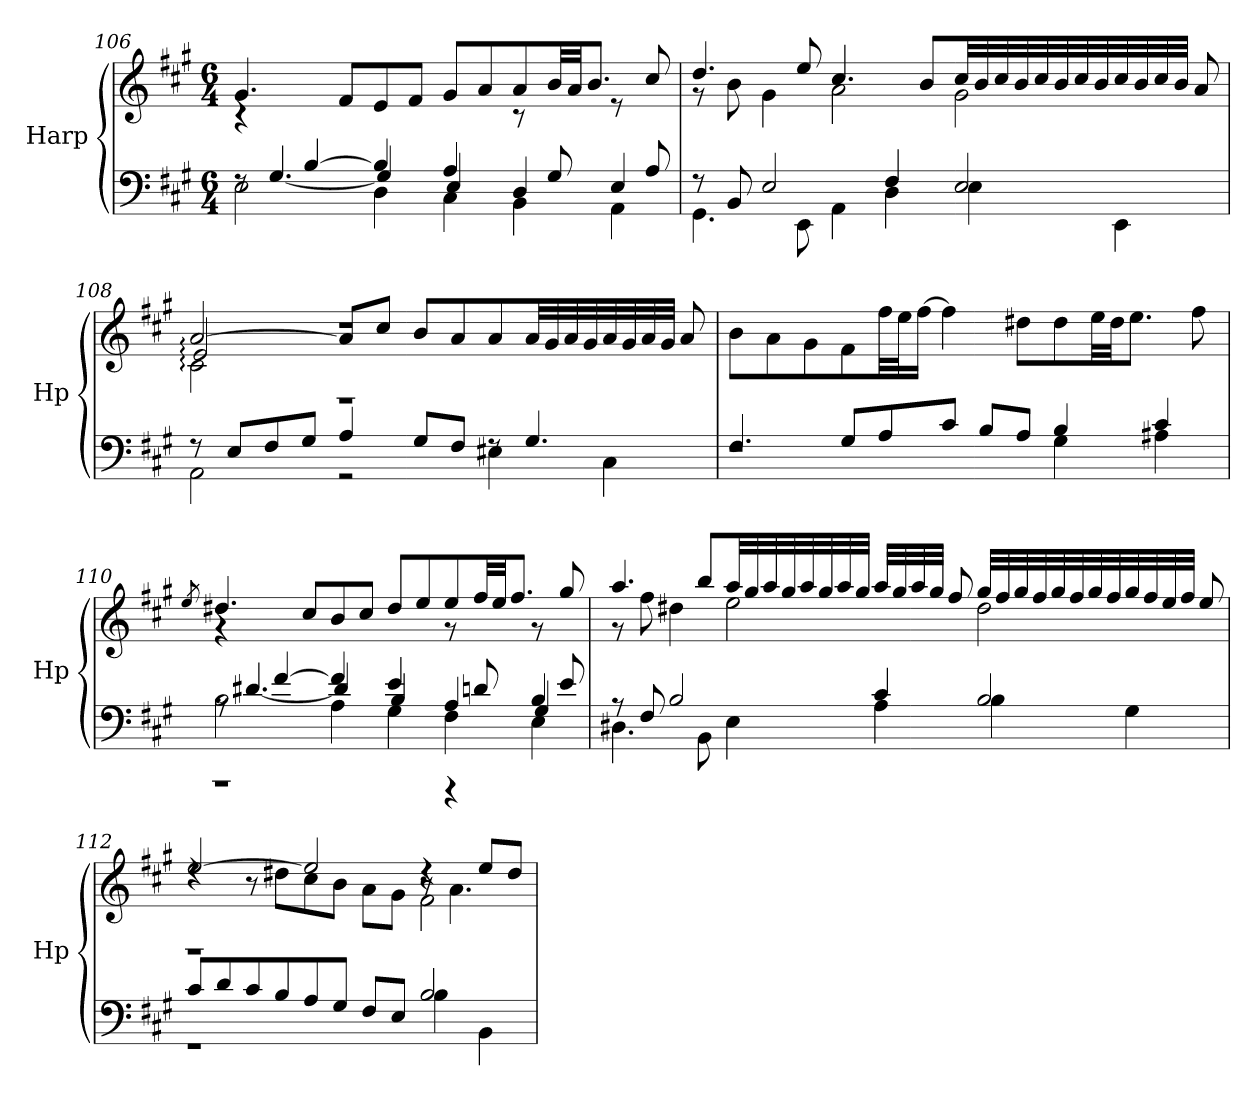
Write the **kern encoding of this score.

**kern	**kern
*part1	*part1
*staff2	*staff1
*I"Harp	*
*I'Hp	*
*clefF4	*clefG2
*k[f#c#g#]	*k[f#c#g#]
*M6/4	*M6/4
=106	=106
*^	*^
*	*^	*	*
4ryy	8rF	2E\	4.g#/	4rc
.	[4.G#/	.	.	.
[4B/	.	.	.	2.ryy
.	.	.	8f#/L	.
4B/]	4G#/]	4D\	8e/	.
.	.	.	8f#/J	.
4A/	4E/	4C#\	8g#/L	.
.	.	.	8a/	.
8ryy	4D/	4BB\	8a/	8rc
8G#/	.	.	32b/LL	8ryy
.	.	.	32a/JJ	.
.	.	.	8.b/J	.
8ryy	4E/	4AA\	.	8re
8A/	.	.	8cc#/	8ryy
*	*v	*v	*	*
!!LO:LB:g=z	!!
=107	=107	=107	=107
8r	4.GG#\	4.dd/	8r
8BB/	.	.	8b\
2E/	.	.	4g#\
.	8EE\	8ee/	.
.	4AA\	4.cc#/	2a\
4F#/	4D\	.	.
.	.	8b/L	.
2E/	4E\	32cc#/LL	2g#\
.	.	32b/	.
.	.	32cc#/	.
.	.	32b/	.
.	.	32cc#/	.
.	.	32b/	.
.	.	32cc#/	.
.	.	32b/	.
.	4EE\	32cc#/	.
.	.	32b/	.
.	.	32cc#/	.
.	.	32b/JJJ	.
.	.	8a/	.
=108	=108	=108	=108
*	*	*	*^
8r	2AA\	[2a:/	2e:/	2c#:\
8E/L	.	.	.	.
8F#/	.	.	.	.
8G#/J	.	.	.	.
4A/	2r	8a/L]	1r	1rD
.	.	8cc#/J	.	.
8G#/L	.	8b/L	.	.
8F#/J	.	8a/	.	.
8rF	4E#X\	8a/	.	.
4.G#/	.	32a/LL	.	.
.	.	32g#/	.	.
.	.	32a/	.	.
.	.	32g#/	.	.
.	4C#\	32a/	.	.
.	.	32g#/	.	.
.	.	32a/	.	.
.	.	32g#/JJJ	.	.
.	.	8a/	.	.
*	*	*v	*v	*v
!!LO:LB:g=z
=109	=109	=109
4.F#/	1rF	8b\L
.	.	8a\
.	.	8g#\
8G#/L	.	8f#\
8A/	.	32ff#\LL
.	.	32ee\J
.	.	[16ff#\JJ
8c#/J	.	4ff#\]
8B/L	.	.
8A/J	.	8dd#X\L
4B/	4G#\	8dd#\
.	.	32ee\LL
.	.	32dd#\JJ
.	.	8.ee\J
4c#/	4A#X\	.
.	.	8ff#\
*v	*v	*
=110	=110
.	8qee/
*^	*^
*	*^	*	*
*	*	*^	*	*
4ryy	8rA	2B\	1rAAA	4.dd#X/	4rg
.	[4.d#X/	.	.	.	.
[4f#/	.	.	.	.	2.ryy
.	.	.	.	8cc#/L	.
4f#/]	4d#/]	4A\	.	8b/	.
.	.	.	.	8cc#/J	.
4e/	4B/	4G#\	.	8dd#/L	.
.	.	.	.	8ee/	.
8ryy	4A/	4F#\	4rFFF	8ee/	8rg
8d/	.	.	.	32ff#/LL	8ryy
.	.	.	.	32ee/JJ	.
.	.	.	.	8.ff#/J	.
8ryy	4B/	4E\	4G#/	.	8rg
8e/	.	.	.	8gg#/	8ryy
*	*v	*v	*v	*	*
!!LO:LB:g=z	!!
=111	=111	=111	=111
8r	4.D#X\	4.aa/	8r
8F#/	.	.	8ff#\
2B/	.	.	4dd#X\
.	8BB\	8bb/L	.
.	4E\	32aa/LL	2ee\
.	.	32gg#/	.
.	.	32aa/	.
.	.	32gg#/	.
.	.	32aa/	.
.	.	32gg#/	.
.	.	32aa/	.
.	.	32gg#/JJJ	.
4c#/	4A\	32aa/LLL	.
.	.	32gg#/	.
.	.	32aa/	.
.	.	32gg#/JJJ	.
.	.	8ff#/	.
2B/	4B\	32gg#/LLL	2dd#\
.	.	32ff#/	.
.	.	32gg#/	.
.	.	32ff#/	.
.	.	32gg#/	.
.	.	32ff#/	.
.	.	32gg#/	.
.	.	32ff#/	.
.	4G#\	32gg#/	.
.	.	32ff#/	.
.	.	32ee/	.
.	.	32ff#/JJJ	.
.	.	8ee/	.
!!LO:LB:g=z
=112	=112	=112	=112
*	*	*	*^
8c#/L	1r	[2ee/	4rdd	1rD
8d/	.	.	.	.
8c#/	.	.	8r	.
8B/	.	.	8dd#X\L	.
8A/	.	2ee/]	8cc#\	.
8G#/J	.	.	8b\J	.
8F#/L	.	.	8a\L	.
8E/J	.	.	8g#\J	.
2B/	4B\	4rdd	8r	2f#\
.	.	.	4.a\	.
.	4BB\	8ee/L	.	.
.	.	8dd#/J	.	.
*v	*v	*	*	*
*	*v	*v	*v
=	=
*-	*-
